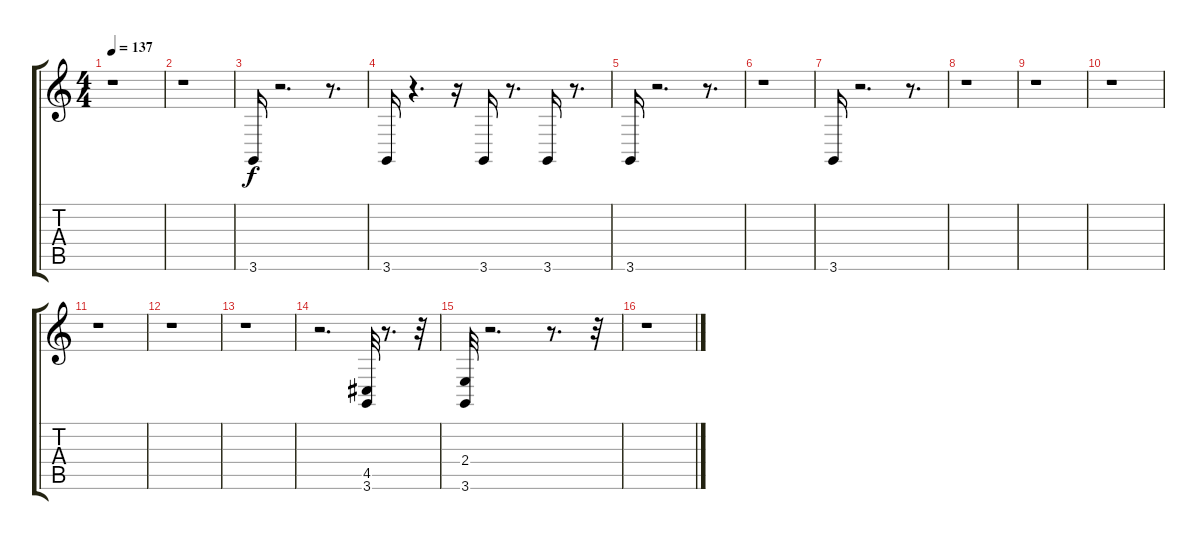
\track "" {instrument acousticgrandpiano}
\staff {score tabs}
\tuning (E4 B3 G3 D3 A2 E2) {hide}
\ts (4 4)
\tempo 137
\clef g2
\ks c
r.1{dy f} |
r.1 |
3.6.16 r.2{d} r.8{d} |
3.6.16 r.4{d} r.16 3.6.16 r.8{d} 3.6.16 r.8{d} |
3.6.16 r.2{d} r.8{d} |
r.1 |
3.6.16 r.2{d} r.8{d} |
r.1 |
r.1 |
r.1 |
r.1 |
r.1 |
r.1 |
r.2{d} (4.5 3.6).32 r.8{d} r.32 |
(2.4 3.6).32 r.2{d} r.8{d} r.32 |
r.1
